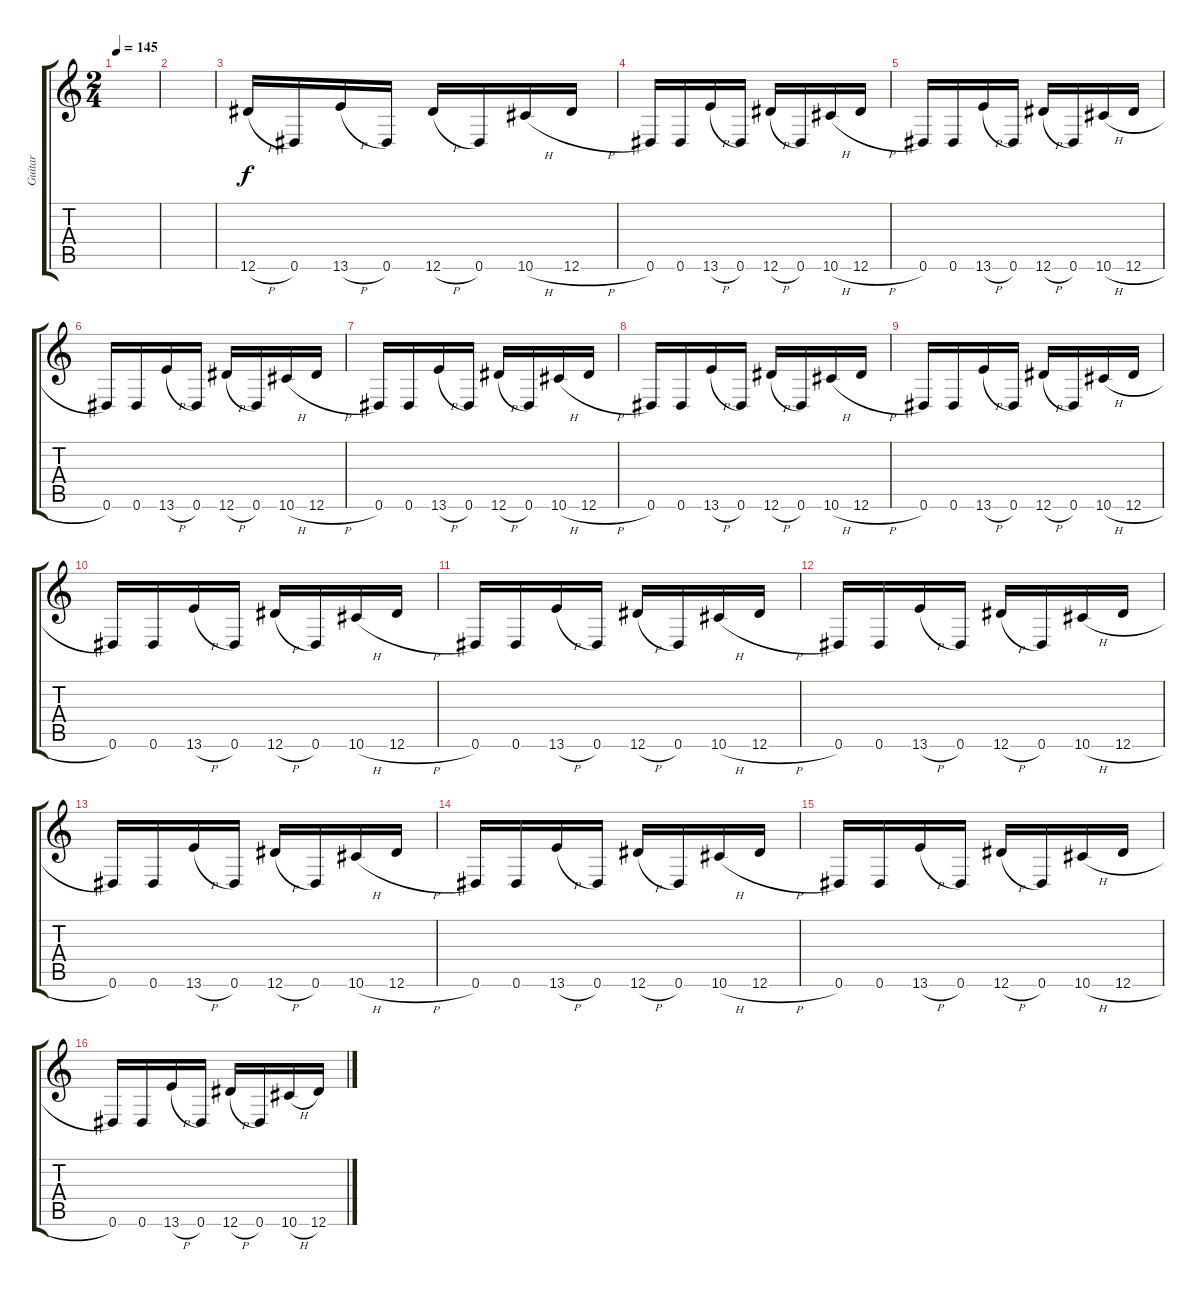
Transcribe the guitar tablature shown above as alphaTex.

\track ("Guitar" "Guitar") {instrument electricguitarclean}
\staff {score tabs}
\tuning (F4 C4 Ab3 Eb3 Bb2 Eb2) {hide}
\ts (2 4)
\tempo 145
\clef g2
\ks c
|
|
12.6{h}.16 0.6.16 13.6{h}.16 0.6.16 12.6{h}.16 0.6.16 10.6{h}.16 12.6{h}.16 |
0.6.16 0.6.16 13.6{h}.16 0.6.16 12.6{h}.16 0.6.16 10.6{h}.16 12.6{h}.16 |
0.6.16 0.6.16 13.6{h}.16 0.6.16 12.6{h}.16 0.6.16 10.6{h}.16 12.6{h}.16 |
0.6.16 0.6.16 13.6{h}.16 0.6.16 12.6{h}.16 0.6.16 10.6{h}.16 12.6{h}.16 |
0.6.16 0.6.16 13.6{h}.16 0.6.16 12.6{h}.16 0.6.16 10.6{h}.16 12.6{h}.16 |
0.6.16 0.6.16 13.6{h}.16 0.6.16 12.6{h}.16 0.6.16 10.6{h}.16 12.6{h}.16 |
0.6.16 0.6.16 13.6{h}.16 0.6.16 12.6{h}.16 0.6.16 10.6{h}.16 12.6{h}.16 |
0.6.16 0.6.16 13.6{h}.16 0.6.16 12.6{h}.16 0.6.16 10.6{h}.16 12.6{h}.16 |
0.6.16 0.6.16 13.6{h}.16 0.6.16 12.6{h}.16 0.6.16 10.6{h}.16 12.6{h}.16 |
0.6.16 0.6.16 13.6{h}.16 0.6.16 12.6{h}.16 0.6.16 10.6{h}.16 12.6{h}.16 |
0.6.16 0.6.16 13.6{h}.16 0.6.16 12.6{h}.16 0.6.16 10.6{h}.16 12.6{h}.16 |
0.6.16 0.6.16 13.6{h}.16 0.6.16 12.6{h}.16 0.6.16 10.6{h}.16 12.6{h}.16 |
0.6.16 0.6.16 13.6{h}.16 0.6.16 12.6{h}.16 0.6.16 10.6{h}.16 12.6{h}.16 |
0.6.16 0.6.16 13.6{h}.16 0.6.16 12.6{h}.16 0.6.16 10.6{h}.16 12.6{h}.16
